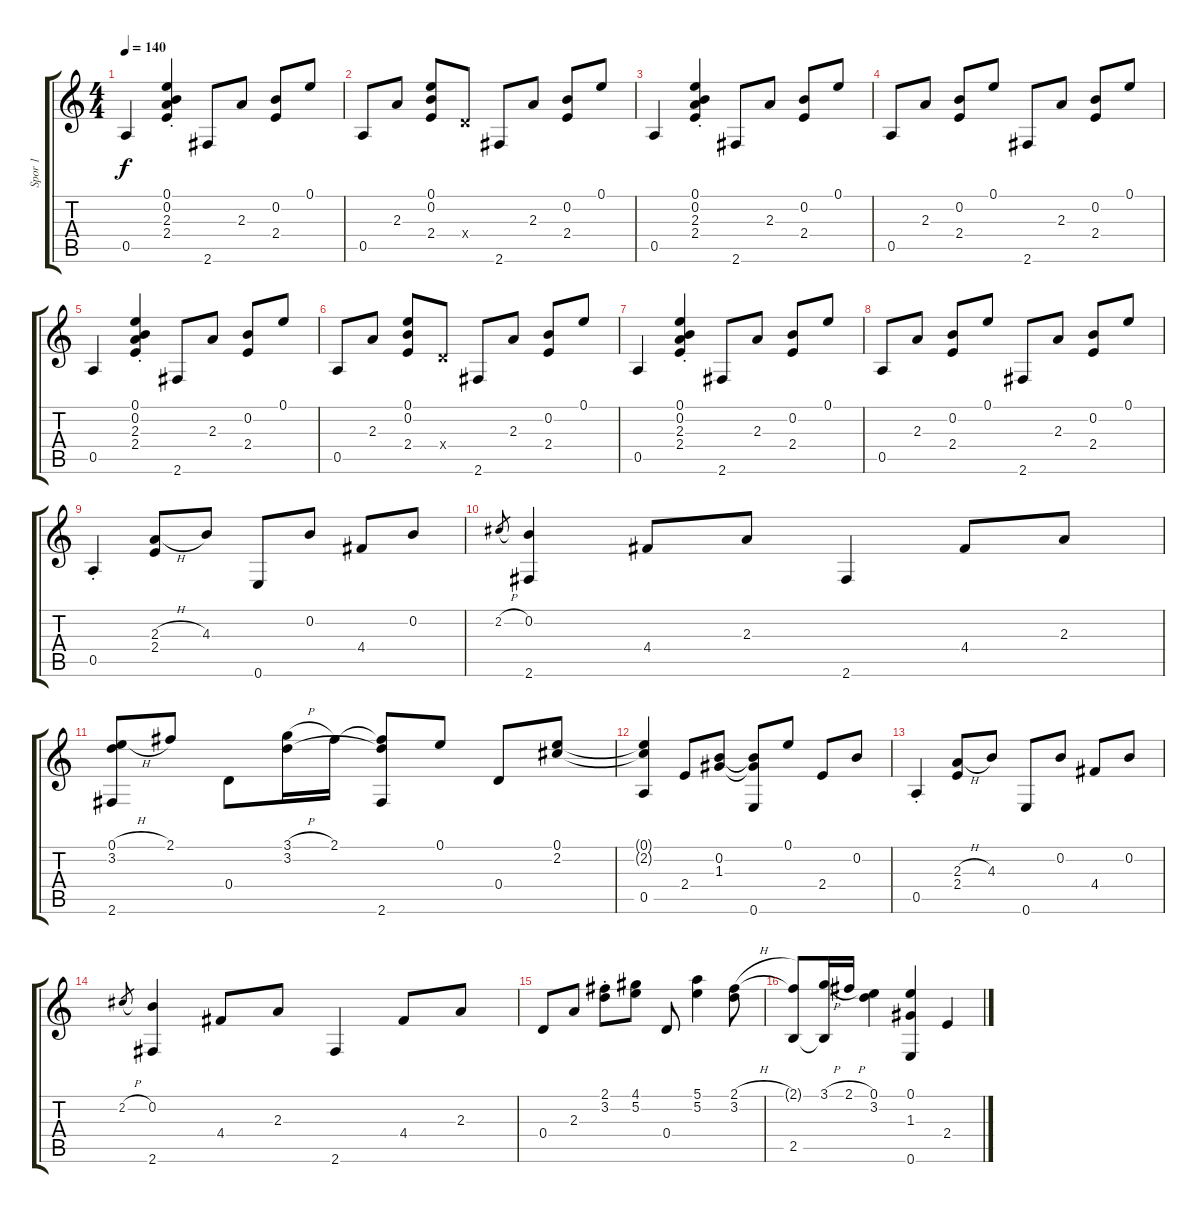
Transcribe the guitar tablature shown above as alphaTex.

\track ("Spor 1" "Spor 1") {instrument acousticguitarnylon}
\staff {score tabs}
\tuning (E4 B3 G3 D3 A2 E2) {hide}
\ts (4 4)
\tempo 140
\clef g2
\ks c
0.5.4{dy f instrument acousticguitarnylon} (0.1{st} 0.2{st} 2.3{st} 2.4{st}).4 2.6.8 2.3.8 (0.2 2.4).8 0.1.8 |
0.5.8 2.3.8 (0.1 0.2 2.4).8 0.4{x}.8 2.6.8 2.3.8 (0.2 2.4).8 0.1.8 |
0.5.4 (0.1{st} 0.2{st} 2.3{st} 2.4{st}).4 2.6.8 2.3.8 (0.2 2.4).8 0.1.8 |
0.5.8 2.3.8 (0.2 2.4).8 0.1.8 2.6.8 2.3.8 (0.2 2.4).8 0.1.8 |
0.5.4 (0.1{st} 0.2{st} 2.3{st} 2.4{st}).4 2.6.8 2.3.8 (0.2 2.4).8 0.1.8 |
0.5.8 2.3.8 (0.1 0.2 2.4).8 0.4{x}.8 2.6.8 2.3.8 (0.2 2.4).8 0.1.8 |
0.5.4 (0.1{st} 0.2{st} 2.3{st} 2.4{st}).4 2.6.8 2.3.8 (0.2 2.4).8 0.1.8 |
0.5.8 2.3.8 (0.2 2.4).8 0.1.8 2.6.8 2.3.8 (0.2 2.4).8 0.1.8 |
0.5{st}.4 (2.3{h} 2.4).8 4.3.8 0.6.8 0.2.8 4.4.8 0.2.8 |
2.2{h}.8{gr} (0.2 2.6).4 4.4.8 2.3.8 2.6.4 4.4.8 2.3.8 |
(0.1{h} 3.2 2.6).8 2.1.8 0.4.8 (3.1{h} 3.2).16 2.1.16 (2.1{t} 3.2{t} 2.6).8 0.1.8 0.4.8 (0.1 2.2).8 |
(0.1{t} 2.2{t} 0.5).4 2.4.8 (0.2 1.3).8 (0.2{t} 1.3{t} 0.6).8 0.1.8 2.4.8 0.2.8 |
0.5{st}.4 (2.3{h} 2.4).8 4.3.8 0.6.8 0.2.8 4.4.8 0.2.8 |
2.2{h}.8{gr} (0.2 2.6).4 4.4.8 2.3.8 2.6.4 4.4.8 2.3.8 |
0.4.8 2.3.8 (2.1{st} 3.2{st}).8 (4.1 5.2).8 0.4.8 (5.1 5.2).4 (2.1{h} 3.2).8 |
(2.1{t} 2.5).8 (3.1{h} 2.5{t}).16 2.1{h}.16 (0.1 3.2).4 (0.1 1.3 0.6).4 2.4.4
